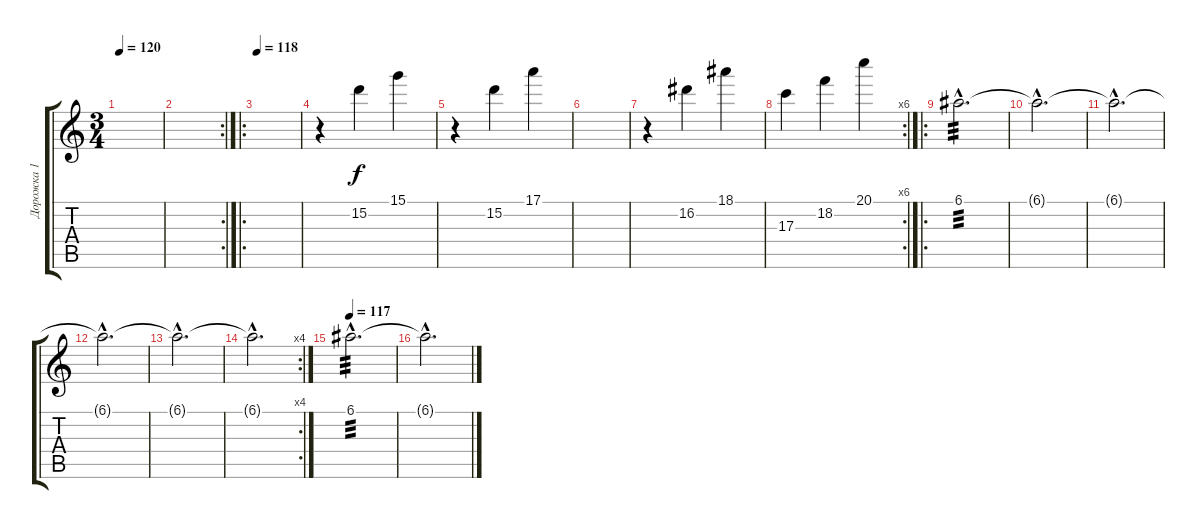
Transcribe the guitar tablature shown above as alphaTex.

\track ("Дорожка 1" "Дорожка 1") {instrument electricguitarjazz}
\staff {score tabs}
\tuning (E4 B3 G3 D3 A2 E2) {hide}
\ts (3 4)
\tempo 120
\clef g2
\ks c
|
\rc 2
|
\ro
\tempo 118
|
r.4 15.2.4 15.1.4 |
r.4 15.2.4 17.1.4 |
|
r.4 16.2.4 18.1.4 |
\rc 6
17.3.4 18.2.4 20.1.4 |
\ro
6.1{hac}.2{d tp 3 volume 3} |
6.1{hac t}.2{d} |
6.1{hac t}.2{d} |
6.1{hac t}.2{d} |
6.1{hac t}.2{d} |
\rc 4
6.1{hac t}.2{d} |
\tempo 117
6.1{hac}.2{d tp 3 volume 3} |
6.1{hac t}.2{d volume 4}
